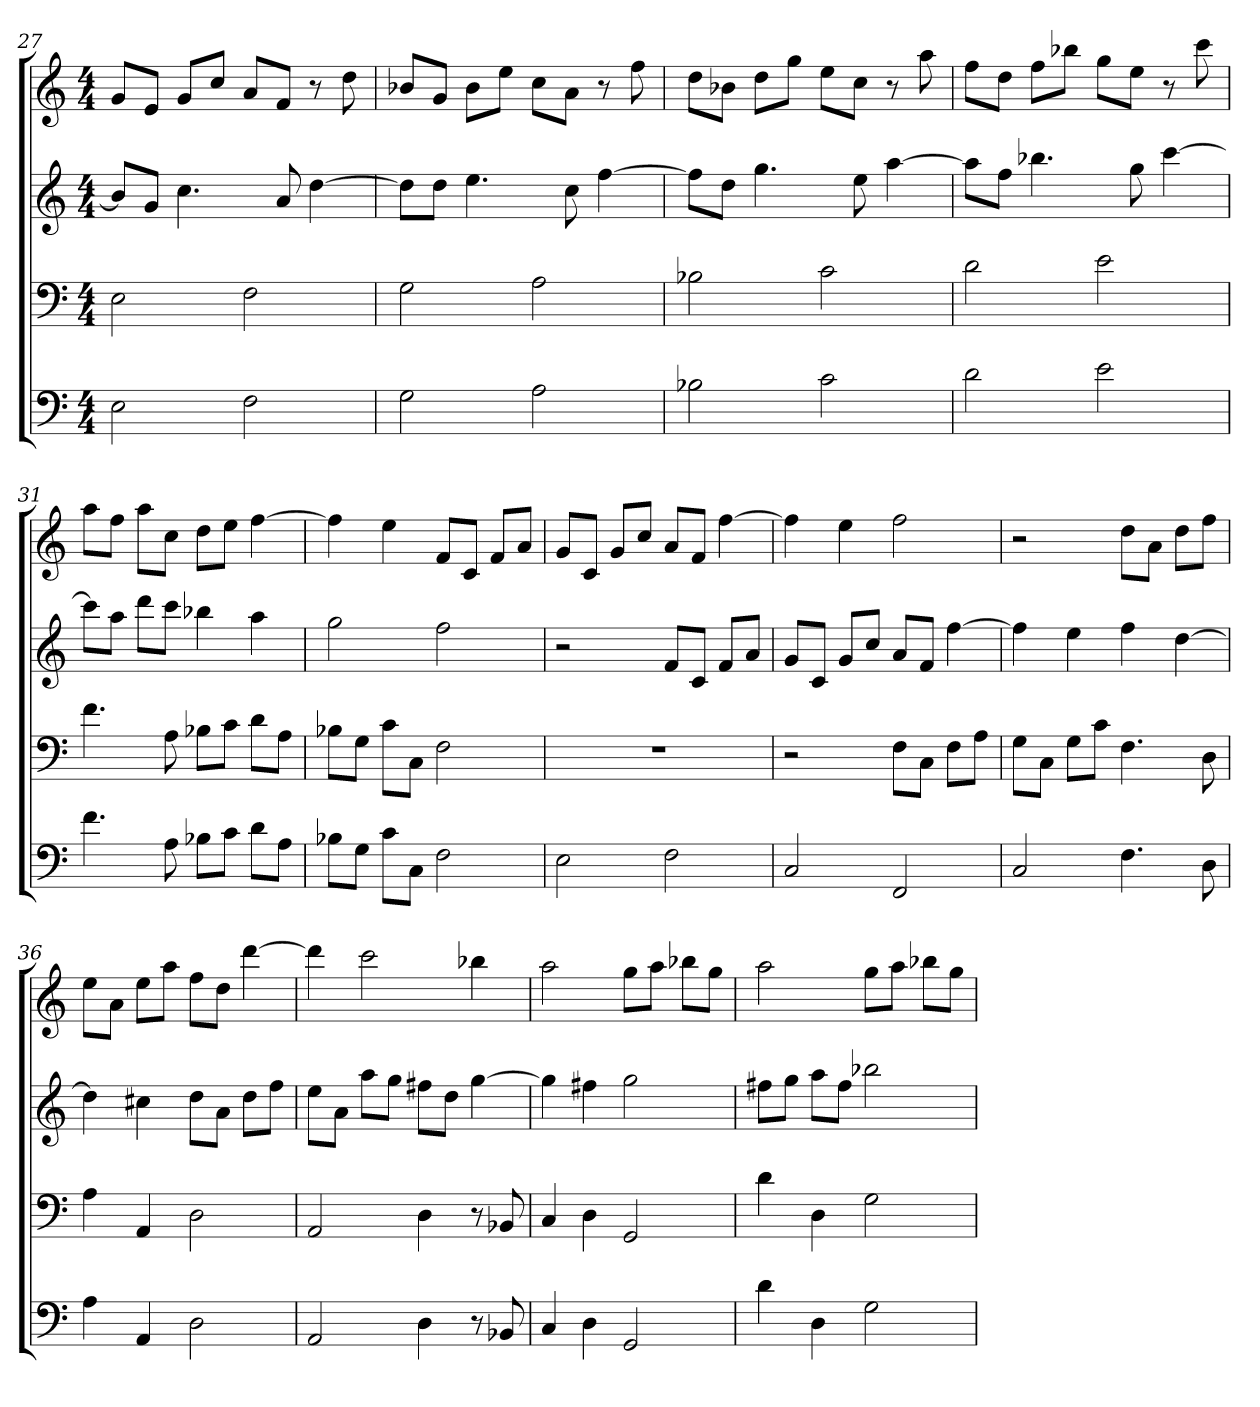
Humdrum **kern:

**kern	**kern	**kern	**kern
*part4	*part3	*part2	*part1
*staff4	*staff3	*staff2	*staff1
*k[]	*k[]	*k[]	*k[]
*a:	*a:	*a:	*a:
*M4/4	*M4/4	*M4/4	*M4/4
=27	=27	=27	=27
2E	2E	8b-L]	8gL
.	.	8gJ	8eJ
.	.	4.cc	8gL
.	.	.	8ccJ
2F	2F	.	8aL
.	.	8a	8fJ
.	.	[4dd	8r
.	.	.	8dd
=28	=28	=28	=28
2G	2G	8ddL]	8b-XL
.	.	8ddJ	8gJ
.	.	4.ee	8b-L
.	.	.	8eeJ
2A	2A	.	8ccL
.	.	8cc	8aJ
.	.	[4ff	8r
.	.	.	8ff
=29	=29	=29	=29
2B-X	2B-X	8ffL]	8ddL
.	.	8ddJ	8b-XJ
.	.	4.gg	8ddL
.	.	.	8ggJ
2c	2c	.	8eeL
.	.	8ee	8ccJ
.	.	[4aa	8r
.	.	.	8aa
=30	=30	=30	=30
2d	2d	8aaL]	8ffL
.	.	8ffJ	8ddJ
.	.	4.bb-X	8ffL
.	.	.	8bb-XJ
2e	2e	.	8ggL
.	.	8gg	8eeJ
.	.	[4ccc	8r
.	.	.	8ccc
=31	=31	=31	=31
4.f	4.f	8cccL]	8aaL
.	.	8aaJ	8ffJ
.	.	8dddL	8aaL
8A	8A	8cccJ	8ccJ
8B-XL	8B-XL	4bb-X	8ddL
8cJ	8cJ	.	8eeJ
8dL	8dL	4aa	[4ff
8AJ	8AJ	.	.
=32	=32	=32	=32
8B-XL	8B-XL	2gg	4ff]
8GJ	8GJ	.	.
8cL	8cL	.	4ee
8CJ	8CJ	.	.
2F	2F	2ff	8fL
.	.	.	8cJ
.	.	.	8fL
.	.	.	8aJ
=33	=33	=33	=33
2E	1r	2r	8gL
.	.	.	8cJ
.	.	.	8gL
.	.	.	8ccJ
2F	.	8fL	8aL
.	.	8cJ	8fJ
.	.	8fL	[4ff
.	.	8aJ	.
=34	=34	=34	=34
2C	2r	8gL	4ff]
.	.	8cJ	.
.	.	8gL	4ee
.	.	8ccJ	.
2FF	8FL	8aL	2ff
.	8CJ	8fJ	.
.	8FL	[4ff	.
.	8AJ	.	.
=35	=35	=35	=35
2C	8GL	4ff]	2r
.	8CJ	.	.
.	8GL	4ee	.
.	8cJ	.	.
4.F	4.F	4ff	8ddL
.	.	.	8aJ
.	.	[4dd	8ddL
8D	8D	.	8ffJ
=36	=36	=36	=36
4A	4A	4dd]	8eeL
.	.	.	8aJ
4AA	4AA	4cc#X	8eeL
.	.	.	8aaJ
2D	2D	8ddL	8ffL
.	.	8aJ	8ddJ
.	.	8ddL	[4ddd
.	.	8ffJ	.
=37	=37	=37	=37
2AA	2AA	8eeL	4ddd]
.	.	8aJ	.
.	.	8aaL	2ccc
.	.	8ggJ	.
4D	4D	8ff#XL	.
.	.	8ddJ	.
8r	8r	[4gg	4bb-X
8BB-X	8BB-X	.	.
=38	=38	=38	=38
4C	4C	4gg]	2aa
4D	4D	4ff#X	.
2GG	2GG	2gg	8ggL
.	.	.	8aaJ
.	.	.	8bb-XL
.	.	.	8ggJ
=39	=39	=39	=39
4d	4d	8ff#XL	2aa
.	.	8ggJ	.
4D	4D	8aaL	.
.	.	8ff#J	.
2G	2G	2bb-X	8ggL
.	.	.	8aaJ
.	.	.	8bb-XL
.	.	.	8ggJ
=	=	=	=
*-	*-	*-	*-
